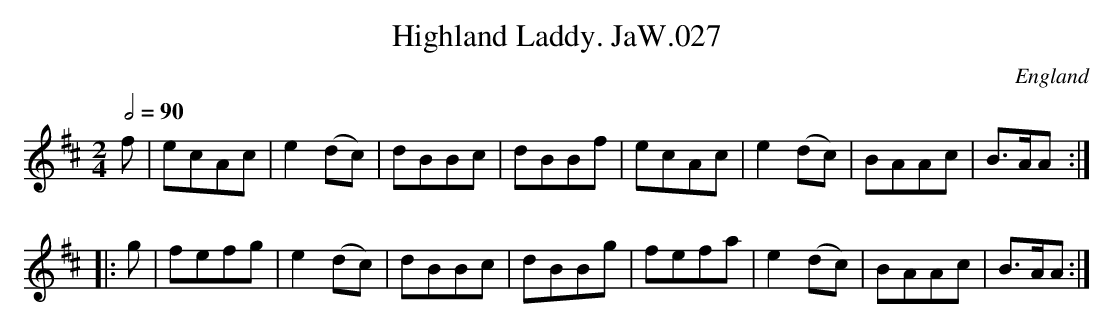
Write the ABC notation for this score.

X:1
T:Highland Laddy. JaW.027
L:1/8
M:2/4
O:England
Q:1/2=90
K:D
f|ecAc|e2(dc)|dBBc|dBBf|ecAc|e2(dc)|BAAc|B>AA:|!
|:g|fefg|e2(dc)|dBBc|dBBg|fefa|e2(dc)|BAAc|B>AA:|
